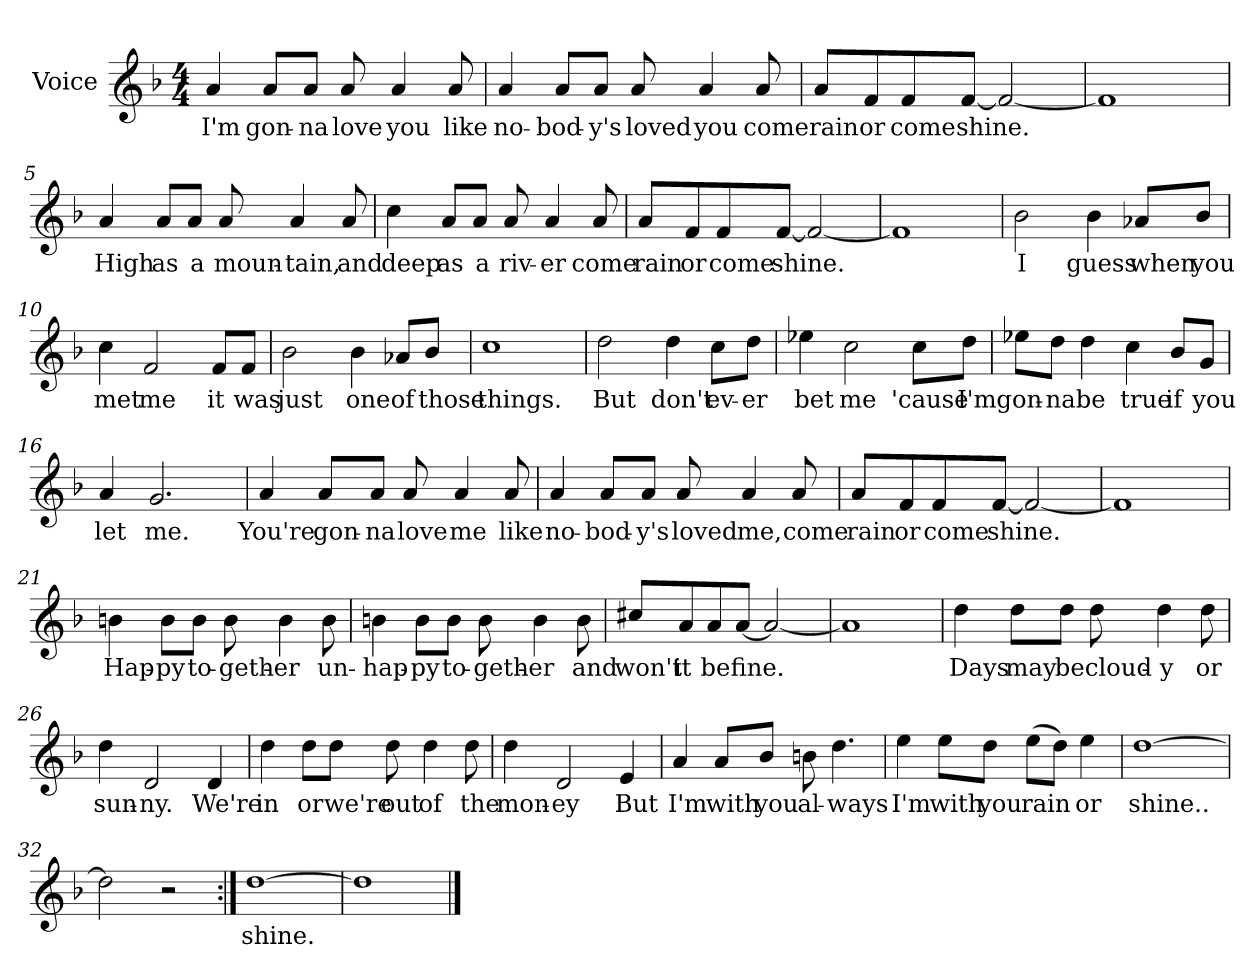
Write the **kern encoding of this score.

**kern	**text
*part1	*part1
*staff1	*staff1
*I"Voice	*
*clefG2	*
*k[b-]	*
*F:	*
*M4/4	*
=1	=1
4a/	I'm
8a/L	gon-
8a/J	-na
8a/	love
4a/	you
8a/	like
=2	=2
4a/	no-
8a/L	bod-
8a/J	-y's
8a/	loved
4a/	you
8a/	come
=3	=3
8a/L	rain
8f/	or
8f/	come
[8f/J	shine.
2f/_	.
!!LO:LB:g=z
=4	=4
1f]	.
=5	=5
4a/	High
8a/L	as
8a/J	a
8a/	moun-
4a/	-tain,
8a/	and
=6	=6
4cc\	deep
8a/L	as
8a/J	a
8a/	riv-
4a/	-er
8a/	come
=7	=7
8a/L	rain
8f/	or
8f/	come
[8f/J	shine.
2f/_	.
!!LO:LB:g=z
=8	=8
1f]	.
=9	=9
2b-\	I
4b-\	guess
8a-X/L	when
8b-/J	you
=10	=10
4cc\	met
2f/	me
8f/L	it
8f/J	was
=11	=11
2b-\	just
4b-\	one
8a-X/L	of
8b-/J	those
=12	=12
1cc	things.
=13	=13
2dd\	But
4dd\	don't
8cc\L	ev-
8dd\J	-er
!!LO:LB:g=z
=14	=14
4ee-X\	bet
2cc\	me
8cc\L	'cause
8dd\J	I'm
=15	=15
8ee-X\L	gon-
8dd\J	-na
4dd\	be
4cc\	true
8b-/L	if
8g/J	you
=16	=16
4a/	let
2.g/	me.
=17	=17
4a/	You're
8a/L	gon-
8a/J	-na
8a/	love
4a/	me
8a/	like
!!LO:LB:g=z
=18	=18
4a/	no-
8a/L	-bod-
8a/J	y's
8a/	loved
4a/	me,
8a/	come
=19	=19
8a/L	rain
8f/	or
8f/	come
[8f/J	shine.
2f/_	.
=20	=20
1f]	.
=21	=21
4bn\	Hap-
8b\L	-py
8b\J	to-
8b\	-geth-
4b\	-er
8b\	un-
!!LO:LB:g=z
=22	=22
4bn\	-hap-
8b\L	-py
8b\J	to-
8b\	-geth-
4b\	-er
8b\	and
=23	=23
8cc#X/L	won't
8a/	it
8a/	be
[8a/J	fine.
2a/_	.
=24	=24
1a]	.
=25	=25
4dd\	Days
8dd\L	may
8dd\J	be
8dd\	cloud-
4dd\	-y
8dd\	or
!!LO:LB:g=z
=26	=26
4dd\	sun-
2d/	-ny.
4d/	We're
=27	=27
4dd\	in
8dd\L	or
8dd\J	we're
8dd\	out
4dd\	of
8dd\	the
=28	=28
4dd\	mon-
2d/	-ey
4e/	But
=29	=29
4a/	I'm
8a/L	with
8b-/J	you
8bn\	al-
4.dd\	-ways
!!LO:LB:g=z
=30	=30
4ee\	I'm
8ee\L	with
8dd\J	you
(8ee\L	rain
8dd\J)	.
4ee\	or
=31	=31
[1dd	-shine..
=32	=32
2dd\]	.
2r	.
=33:|!	=33:|!
[1dd	shine.
=34	=34
1dd]	.
==	==
*-	*-
